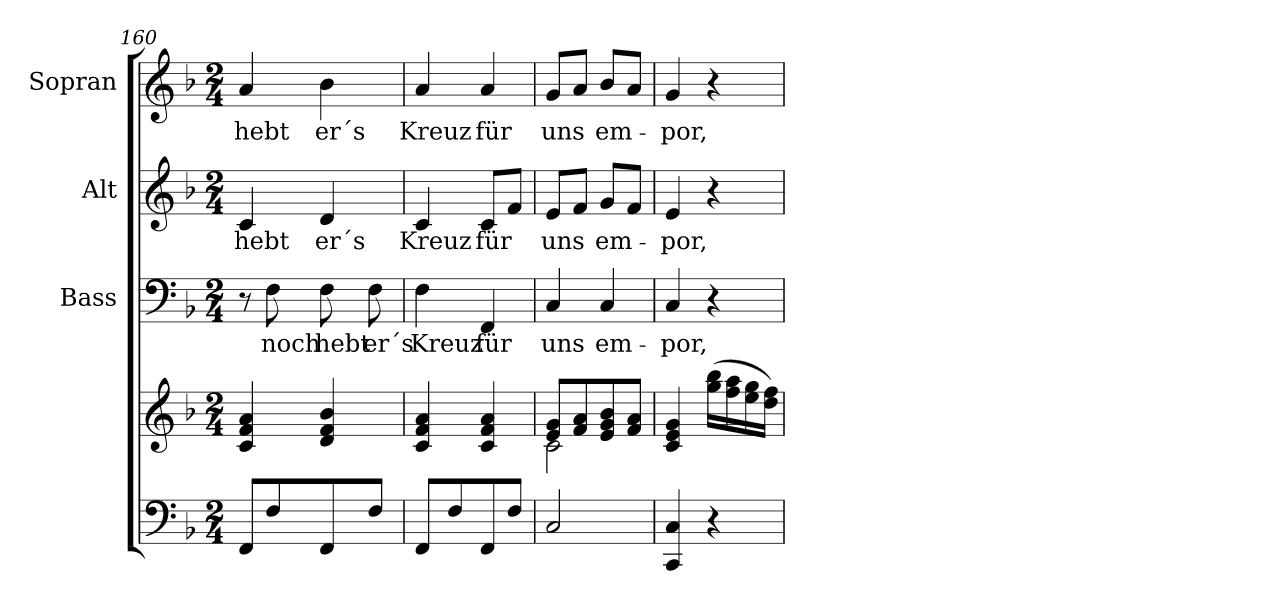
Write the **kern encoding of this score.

**kern	**kern	**kern	**text	**kern	**text	**kern	**text
*part4	*part4	*part3	*part3	*part2	*part2	*part1	*part1
*staff5	*staff4	*staff3	*staff3	*staff2	*staff2	*staff1	*staff1
*	*	*I"Bass	*	*I"Alt	*	*I"Sopran	*
*	*	*I'B.	*	*I'A.	*	*I'S.	*
*clefF4	*clefG2	*clefF4	*	*clefG2	*	*clefG2	*
*k[b-]	*k[b-]	*k[b-]	*	*k[b-]	*	*k[b-]	*
*F:	*F:	*F:	*	*F:	*	*F:	*
*M2/4	*M2/4	*M2/4	*	*M2/4	*	*M2/4	*
=160	=160	=160	=160	=160	=160	=160	=160
!	!	!	!	!	!LO:LY:b	!	!LO:LY:b
8FF/L	4c/ 4f/ 4a/	8r	.	4c/	hebt	4a/	hebt
!	!	!	!LO:LY:b	!	!	!	!
8F/	.	8F\	noch	.	.	.	.
!	!	!	!LO:LY:b	!	!LO:LY:b	!	!LO:LY:b
8FF/	4d/ 4f/ 4b-/	8F\	hebt	4d/	er´s	4b-\	er´s
!	!	!	!LO:LY:b	!	!	!	!
8F/J	.	8F\	er´s	.	.	.	.
=161	=161	=161	=161	=161	=161	=161	=161
!	!	!	!LO:LY:b	!	!LO:LY:b	!	!LO:LY:b
8FF/L	4c/ 4f/ 4a/	4F\	Kreuz	4c/	Kreuz	4a/	Kreuz
8F/	.	.	.	.	.	.	.
!	!	!	!LO:LY:b	!	!LO:LY:b	!	!LO:LY:b
8FF/	4c/ 4f/ 4a/	4FF/	für	8c/L	für	4a/	für
8F/J	.	.	.	8f/J	.	.	.
=162	=162	=162	=162	=162	=162	=162	=162
*	*^	*	*	*	*	*	*
!	!	!	!	!LO:LY:b	!	!LO:LY:b	!	!LO:LY:b
2C/	8e/ 8g/L	2c\	4C/	uns	8e/L	uns	8g/L	uns
.	8f/ 8a/	.	.	.	8f/J	.	8a/J	.
!	!	!	!	!LO:LY:b	!	!LO:LY:b	!	!LO:LY:b
.	8e/ 8g/ 8b-/	.	4C/	em-	8g/L	em-	8b-/L	em-
.	8f/ 8a/J	.	.	.	8f/J	.	8a/J	.
*	*v	*v	*	*	*	*	*	*
=163	=163	=163	=163	=163	=163	=163	=163
!	!	!	!LO:LY:b	!	!LO:LY:b	!	!LO:LY:b
4CC/ 4C/	4c/ 4e/ 4g/	4C/	-por,	4e/	-por,	4g/	-por,
4r	(>16gg\ 16bb-\LL	4r	.	4r	.	4r	.
.	16ff\ 16aa\	.	.	.	.	.	.
.	16ee\ 16gg\	.	.	.	.	.	.
.	16dd\ 16ff\JJ)	.	.	.	.	.	.
=	=	=	=	=	=	=	=
*-	*-	*-	*-	*-	*-	*-	*-
